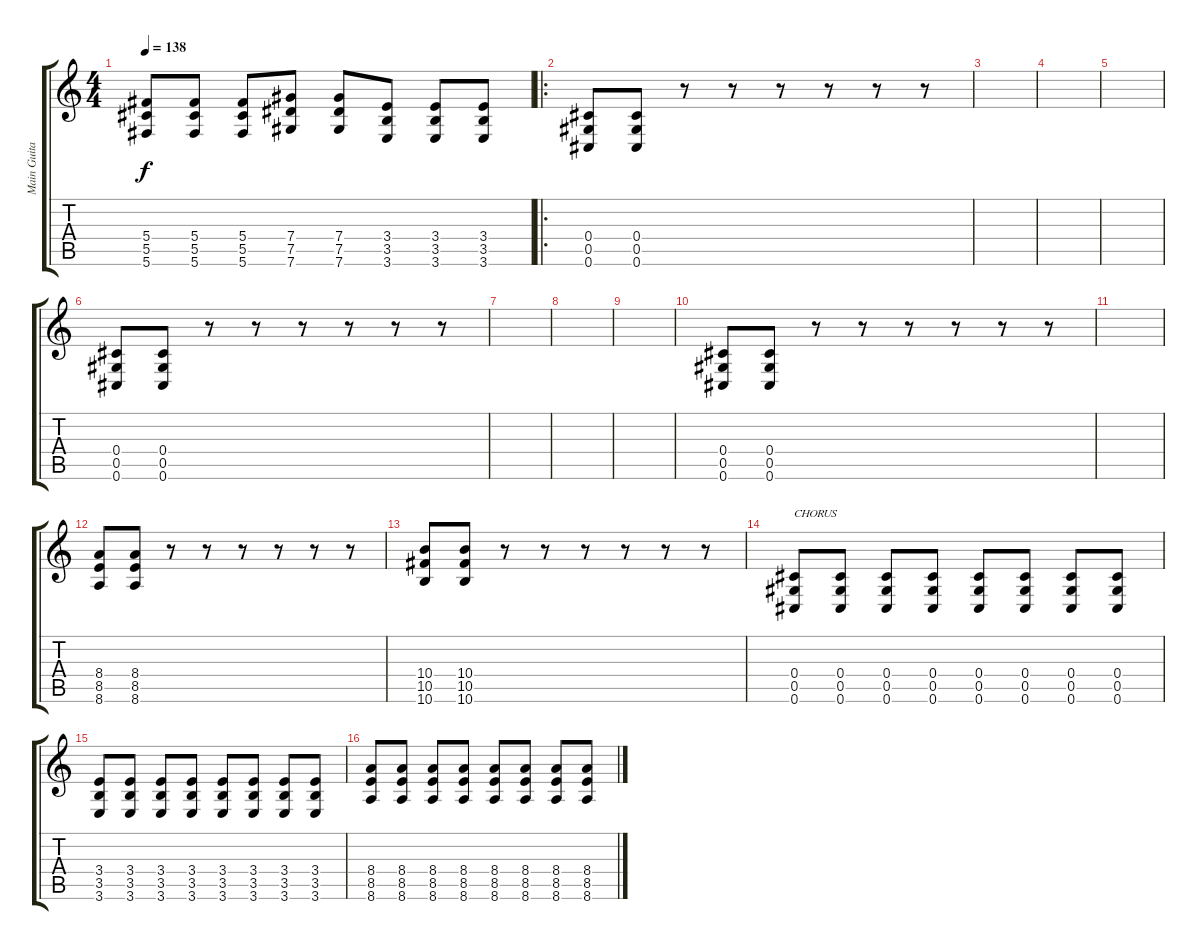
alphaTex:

\track ("Main Guitar (Brad Delson)" "Main Guita") {instrument distortionguitar}
\staff {score tabs}
\tuning (Eb4 Bb3 Gb3 Db3 Ab2 Db2) {hide}
\ts (4 4)
\tempo 138
\clef g2
\ks c
(5.4 5.5 5.6).8{dy f} (5.4 5.5 5.6).8 (5.4 5.5 5.6).8 (7.4 7.5 7.6).8 (7.4 7.5 7.6).8 (3.4 3.5 3.6).8 (3.4 3.5 3.6).8 (3.4 3.5 3.6).8 |
\ro
(0.4 0.5 0.6).8 (0.4 0.5 0.6).8 r.8 r.8 r.8 r.8 r.8 r.8 |
|
|
|
(0.4 0.5 0.6).8 (0.4 0.5 0.6).8 r.8 r.8 r.8 r.8 r.8 r.8 |
|
|
|
(0.4 0.5 0.6).8 (0.4 0.5 0.6).8 r.8 r.8 r.8 r.8 r.8 r.8 |
|
(8.4 8.5 8.6).8 (8.4 8.5 8.6).8 r.8 r.8 r.8 r.8 r.8 r.8 |
(10.4 10.5 10.6).8 (10.4 10.5 10.6).8 r.8 r.8 r.8 r.8 r.8 r.8 |
(0.4 0.5 0.6).8{txt "CHORUS"} (0.4 0.5 0.6).8 (0.4 0.5 0.6).8 (0.4 0.5 0.6).8 (0.4 0.5 0.6).8 (0.4 0.5 0.6).8 (0.4 0.5 0.6).8 (0.4 0.5 0.6).8 |
(3.4 3.5 3.6).8 (3.4 3.5 3.6).8 (3.4 3.5 3.6).8 (3.4 3.5 3.6).8 (3.4 3.5 3.6).8 (3.4 3.5 3.6).8 (3.4 3.5 3.6).8 (3.4 3.5 3.6).8 |
(8.4 8.5 8.6).8 (8.4 8.5 8.6).8 (8.4 8.5 8.6).8 (8.4 8.5 8.6).8 (8.4 8.5 8.6).8 (8.4 8.5 8.6).8 (8.4 8.5 8.6).8 (8.4 8.5 8.6).8
